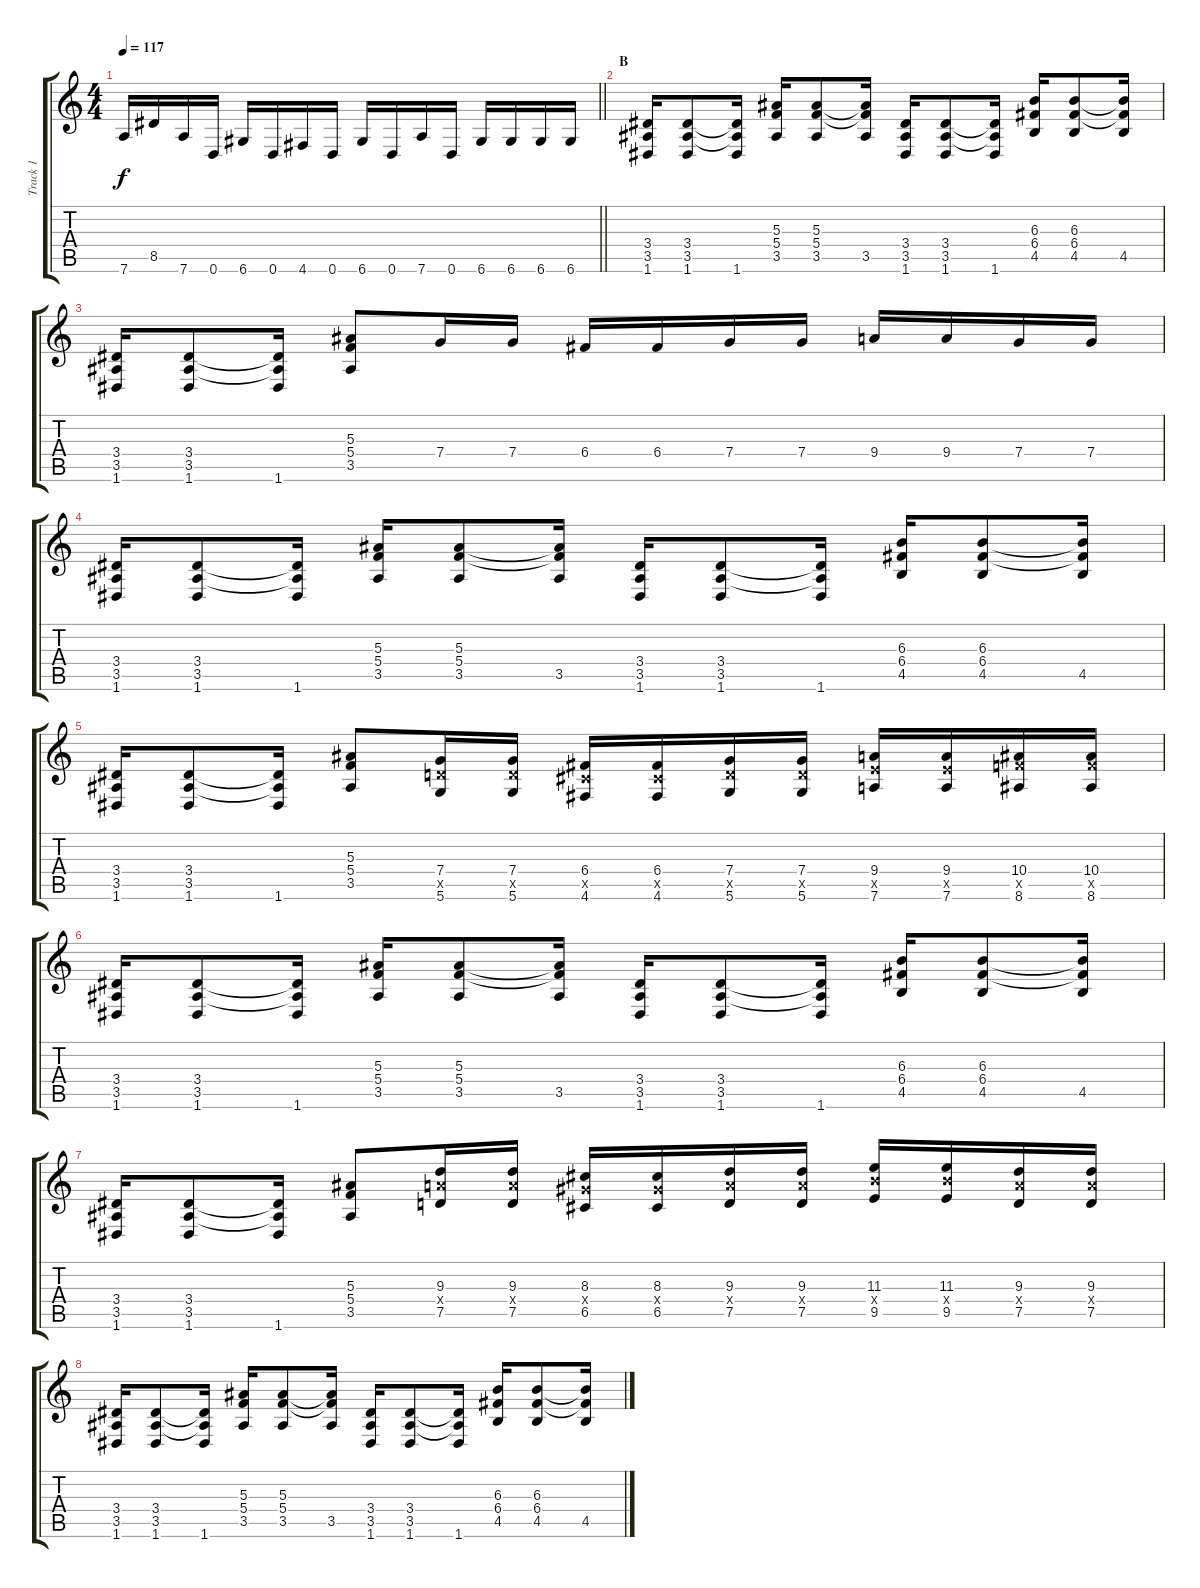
\track ("Track 1" "Track 1") {instrument distortionguitar}
\staff {score tabs}
\tuning (D4 A3 F3 C3 G2 D2) {hide}
\ts (4 4)
\tempo 117
\clef g2
\barLineRight lightlight
\ks c
7.6.16{dy f} 8.5.16 7.6.16 0.6.16 6.6.16 0.6.16 4.6.16 0.6.16 6.6.16 0.6.16 7.6.16 0.6.16 6.6.16 6.6.16 6.6.16 6.6.16 |
\section ("" "B")
(3.4 3.5 1.6).16 (3.4 3.5 1.6).8 (3.4{t} 3.5{t} 1.6).16 (5.3 5.4 3.5).16 (5.3 5.4 3.5).8 (5.3{t} 5.4{t} 3.5).16 (3.4 3.5 1.6).16 (3.4 3.5 1.6).8 (3.4{t} 3.5{t} 1.6).16 (6.3 6.4 4.5).16 (6.3 6.4 4.5).8 (6.3{t} 6.4{t} 4.5).16 |
(3.4 3.5 1.6).16 (3.4 3.5 1.6).8 (3.4{t} 3.5{t} 1.6).16 (5.3 5.4 3.5).8 7.4.16 7.4.16 6.4.16 6.4.16 7.4.16 7.4.16 9.4.16 9.4.16 7.4.16 7.4.16 |
(3.4 3.5 1.6).16 (3.4 3.5 1.6).8 (3.4{t} 3.5{t} 1.6).16 (5.3 5.4 3.5).16 (5.3 5.4 3.5).8 (5.3{t} 5.4{t} 3.5).16 (3.4 3.5 1.6).16 (3.4 3.5 1.6).8 (3.4{t} 3.5{t} 1.6).16 (6.3 6.4 4.5).16 (6.3 6.4 4.5).8 (6.3{t} 6.4{t} 4.5).16 |
(3.4 3.5 1.6).16 (3.4 3.5 1.6).8 (3.4{t} 3.5{t} 1.6).16 (5.3 5.4 3.5).8 (7.4 7.5{x} 5.6).16 (7.4 7.5{x} 5.6).16 (6.4 6.5{x} 4.6).16 (6.4 6.5{x} 4.6).16 (7.4 7.5{x} 5.6).16 (7.4 7.5{x} 5.6).16 (9.4 9.5{x} 7.6).16 (9.4 9.5{x} 7.6).16 (10.4 10.5{x} 8.6).16 (10.4 10.5{x} 8.6).16 |
(3.4 3.5 1.6).16 (3.4 3.5 1.6).8 (3.4{t} 3.5{t} 1.6).16 (5.3 5.4 3.5).16 (5.3 5.4 3.5).8 (5.3{t} 5.4{t} 3.5).16 (3.4 3.5 1.6).16 (3.4 3.5 1.6).8 (3.4{t} 3.5{t} 1.6).16 (6.3 6.4 4.5).16 (6.3 6.4 4.5).8 (6.3{t} 6.4{t} 4.5).16 |
(3.4 3.5 1.6).16 (3.4 3.5 1.6).8 (3.4{t} 3.5{t} 1.6).16 (5.3 5.4 3.5).8 (9.3 9.4{x} 7.5).16 (9.3 9.4{x} 7.5).16 (8.3 8.4{x} 6.5).16 (8.3 8.4{x} 6.5).16 (9.3 9.4{x} 7.5).16 (9.3 9.4{x} 7.5).16 (11.3 11.4{x} 9.5).16 (11.3 11.4{x} 9.5).16 (9.3 9.4{x} 7.5).16 (9.3 9.4{x} 7.5).16 |
(3.4 3.5 1.6).16 (3.4 3.5 1.6).8 (3.4{t} 3.5{t} 1.6).16 (5.3 5.4 3.5).16 (5.3 5.4 3.5).8 (5.3{t} 5.4{t} 3.5).16 (3.4 3.5 1.6).16 (3.4 3.5 1.6).8 (3.4{t} 3.5{t} 1.6).16 (6.3 6.4 4.5).16 (6.3 6.4 4.5).8 (6.3{t} 6.4{t} 4.5).16
